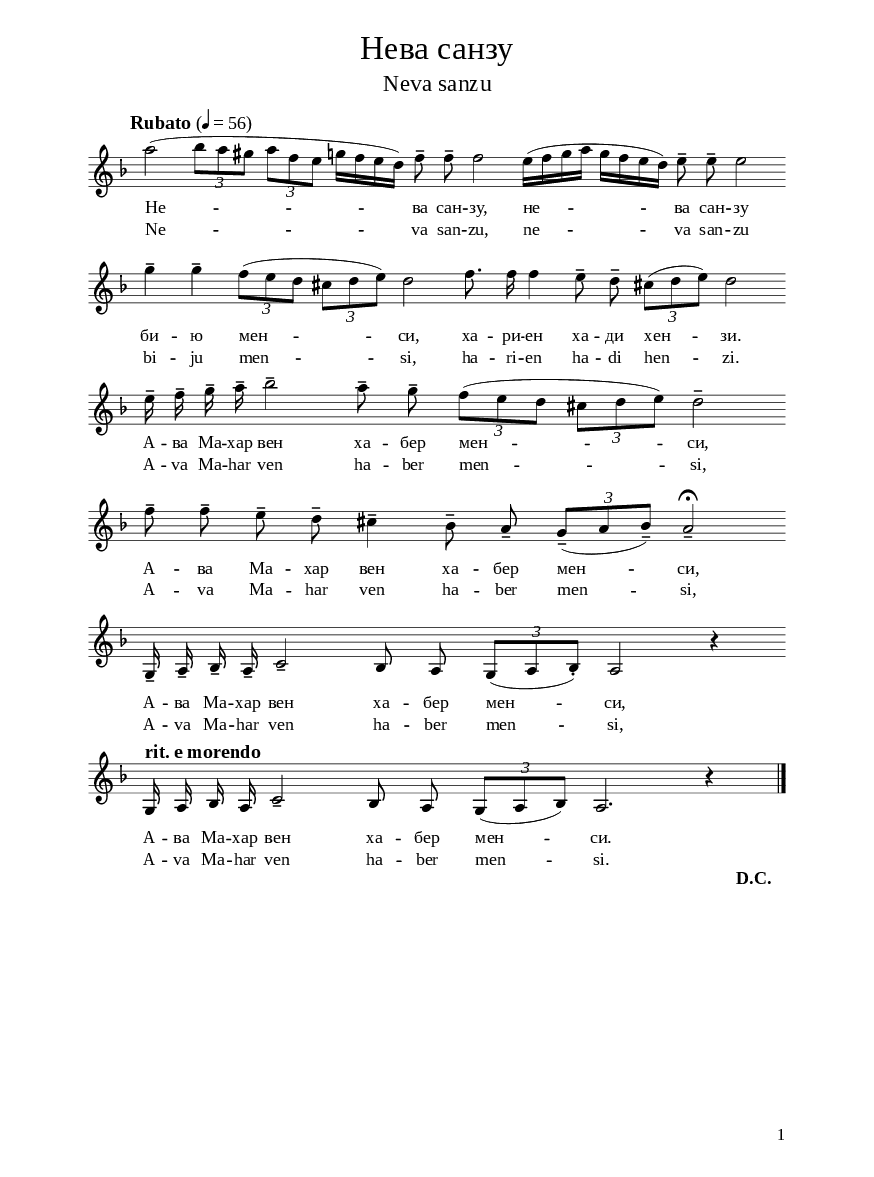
\version "2.24.4"

% include paper part and global functions
\include "include/globals.ily"

\bookpart {
  \label #'ref091
  \tocItem \markup "Нева санзу – Neva sanzu"
  \paper {
    print-all-headers = ##t
    print-page-number = ##t
    print-first-page-number = ##t

    % put page numbers on the bottom
    oddHeaderMarkup = \markup ""
    evenHeaderMarkup = \markup ""
    oddFooterMarkup = \markup
    \fill-line {
      ""
      \if \should-print-page-number \fromproperty #'page:page-number-string
    }
    evenFooterMarkup = \markup
    \fill-line {
      \if \should-print-page-number \fromproperty #'page:page-number-string
      ""
    }

    left-margin = 1.5\cm
    right-margin = 1.5\cm
    top-margin = 1.2\cm
    bottom-margin = 1.0\cm
    ragged-bottom = ##t % do not spread the staves to fill the whole vertical space

    % change distance between staves
    system-system-spacing =
    #'((basic-distance . 16)
       (minimum-distance . 8)
       (padding . 2)
       (stretchability . 12))
  }

  \header {
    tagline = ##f
  }

  \score {
    \include "include/score-layout.ily"

    \new Voice \absolute {
      \clef treble
      \key d \minor
      \tempoFunc "Rubato" 4 "56"
      \omit Score.TimeSignature
      \cadenzaOn % allows custom bar lines
      \autoBeamOff
      a''2 ( \tuplet 3/2 { bes''8 [a'' gis''8] } \tuplet 3/2 { a''8 [f'' e''8] } g''16 [f'' e'' d''] )  f''8--  f''-- f''2   e''16 ( [f'' g'' a''] g''[ f'' e'' d''] ) e''8-- e''-- e''2  \break

      \time 7/4 g''4-- g''-- \tuplet 3/2 { f''8 ([e'' d''8]  } \tuplet 3/2 {cis''8 [d'' e''8] }) d''2  f''8. f''16 f''4 e''8-- d''-- \tuplet 3/2 {cis''!8 [( d'' e''8 )] } d''2  \break

      e''16-- f''16-- g''16-- a''-- bes''2-- a''8-- g''8-- \tuplet 3/2 { f''8 ( [e''8 d''8] } \tuplet 3/2 { cis''!8 [d''8 e''8] ) } d''2--  \break

      f''8-- f''-- e''-- d''-- cis''!4-- bes'8-- a'8-- \tuplet 3/2 {g'8-- ( [a' bes'--])} a'2-- \fermata   \break

      g16-- a-- bes--  a-- c'2-- bes8 a8 \tuplet 3/2 {g [( a bes-. )] } a2 r4    \break

      \tempo "rit. e morendo" g16 a bes  a c'2-- bes8 a8  \tuplet 3/2 {g [(a bes )]}  a2.  r4 \bar "|."

    }

    \addlyrics {
      Не -- ва сан -- зу,
      не -- ва сан -- зу би -- ю мен -- си,
      ха -- ри -- ен ха -- ди хен -- зи.
      А -- ва Ма -- хар вен ха -- бер мен -- си,
      А -- ва Ма -- хар вен ха -- бер мен -- си,
      А -- ва Ма -- хар вен ха -- бер мен -- си,
      А -- ва Ма -- хар вен ха -- бер мен -- си.

    }

    \addlyrics {
      Ne -- va san -- zu,
      ne -- va san -- zu bi -- ju men -- si,
      ha -- ri -- en ha -- di hen -- zi.
      A -- va Ma -- har ven ha -- ber men -- si,
      A -- va Ma -- har ven ha -- ber men -- si,
      A -- va Ma -- har ven ha -- ber men -- si,
      A -- va Ma -- har ven ha -- ber men -- si.

    }

    \header {
      title = \titleFunc "Нева санзу" "Neva sanzu"
    }

    \midi{}

  } % score

  \markup \empty-one
  \markup \dc-one "D.C."
  % include foreign translation(s) of the song
  %\include "../../lyrics/de/000_empty_template_lyrics_de.ly"

} % bookpart
